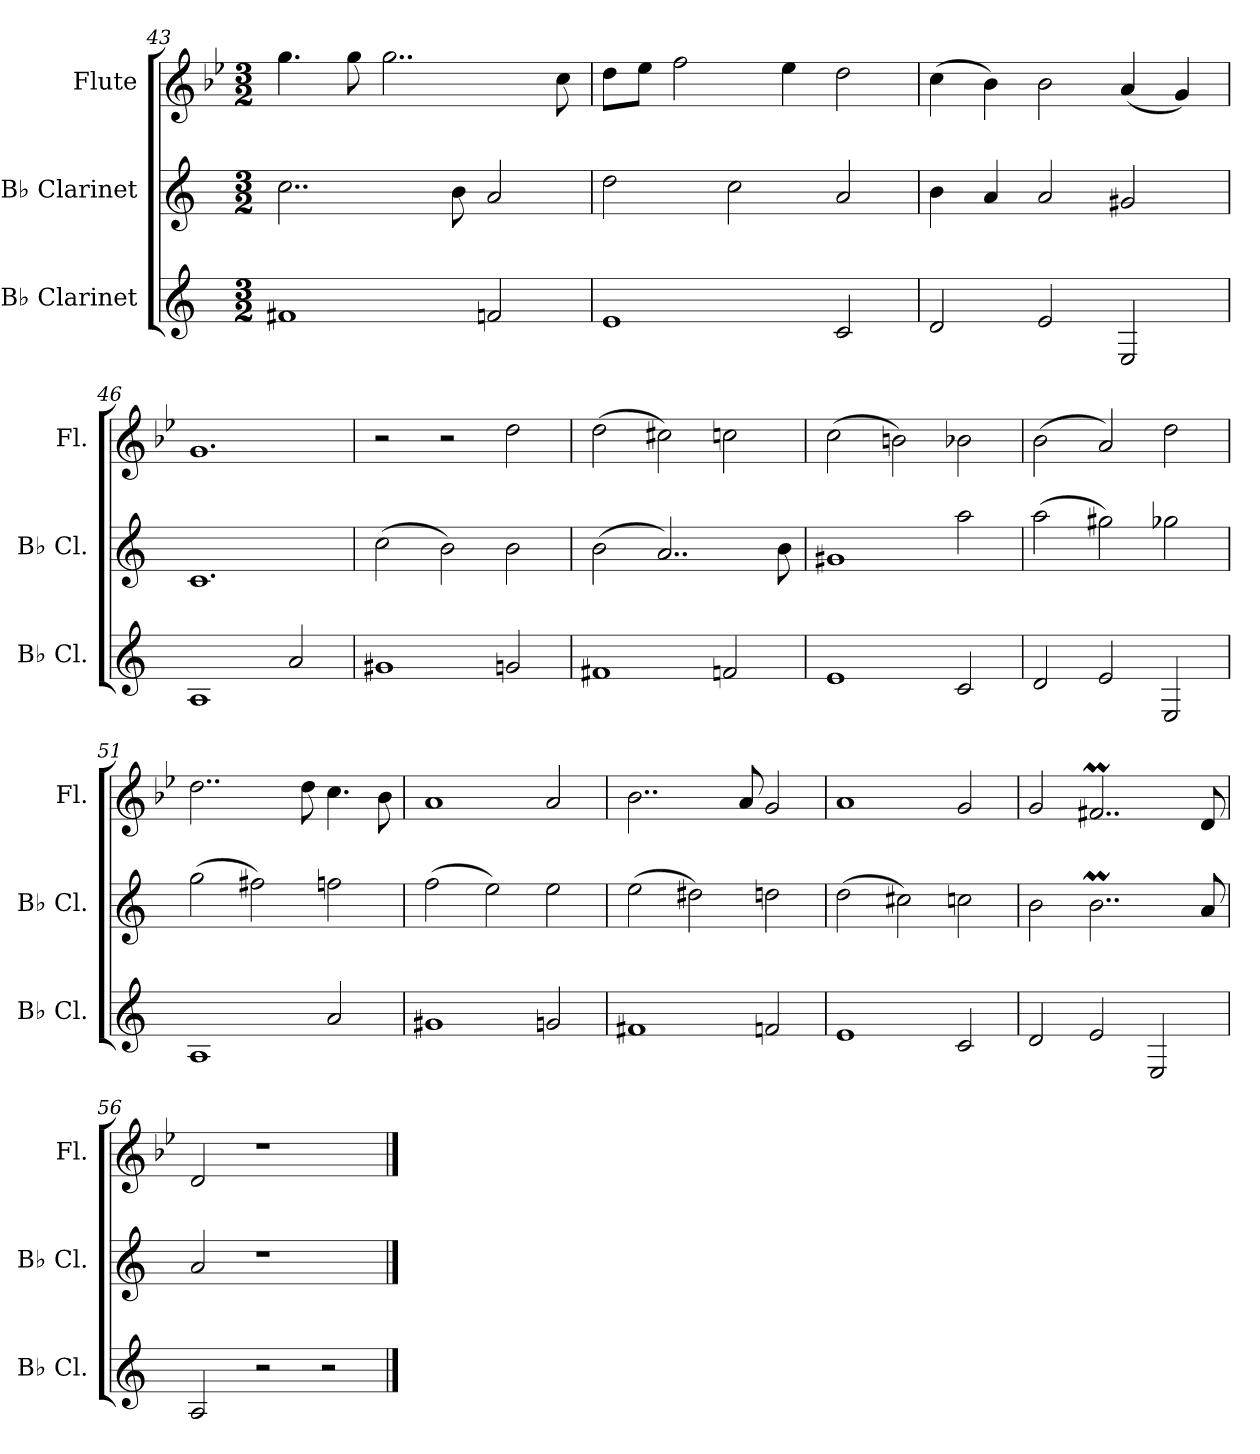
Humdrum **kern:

**kern	**kern	**kern
*part3	*part2	*part1
*staff3	*staff2	*staff1
*I"B♭ Clarinet	*I"B♭ Clarinet	*I"Flute
*I'B♭ Cl.	*I'B♭ Cl.	*I'Fl.
*clefG2	*clefG2	*clefG2
*ITrd1c2	*ITrd1c2	*
*k[b-e-]	*k[b-e-]	*k[b-e-]
*M3/2	*M3/2	*M3/2
=43	=43	=43
1en	2..b-\	4.gg\
.	.	8gg\
.	.	2..gg\
.	8a\	.
2e-X/	2g/	.
.	.	8cc\
!!LO:LB:g=z
=44	=44	=44
1d	2cc\	8dd\L
.	.	8ee-\J
.	.	2ff\
.	2b-\	.
.	.	4ee-\
2B-/	2g/	2dd\
=45	=45	=45
2c/	4a\	(4cc\
.	4g/	4b-\)
2d/	2g/	2b-\
2D/	2f#X/	(4a/
.	.	4g/)
=46	=46	=46
1G	1.B-	1.g
2g/	.	.
=47	=47	=47
1f#X	(2b-\	2r
.	2a\)	2r
2fn/	2a\	2dd\
=48	=48	=48
1en	(2a\	(2dd\
.	2..g/)	2cc#X\)
2e-X/	.	2ccn\
.	8a\	.
=49	=49	=49
1d	1f#X	(2cc\
.	.	2bn\)
2B-/	2gg\	2b-X\
=50	=50	=50
2c/	(2gg\	(2b-\
2d/	2ff#X\)	2a/)
2D/	2ff-X\	2dd\
!!LO:LB:g=z
=51	=51	=51
1G	(2ff\	2..dd\
.	2een\)	.
.	.	8dd\
2g/	2ee-X\	4.cc\
.	.	8b-\
=52	=52	=52
1f#X	(2ee-\	1a
.	2dd\)	.
2fn/	2dd\	2a/
=53	=53	=53
1en	(2dd\	2..b-\
.	2cc#X\)	.
.	.	8a/
2e-X/	2ccn\	2g/
=54	=54	=54
1d	(2cc\	1a
.	2bn\)	.
2B-/	2b-X\	2g/
=55	=55	=55
2c/	2a\	2g/
2d/	2..am\	2..f#Xm/
2D/	.	.
.	8g/	8d/
=56	=56	=56
2G/	2g/	2d/
2r	1r	1r
2r	.	.
==	==	==
*-	*-	*-
